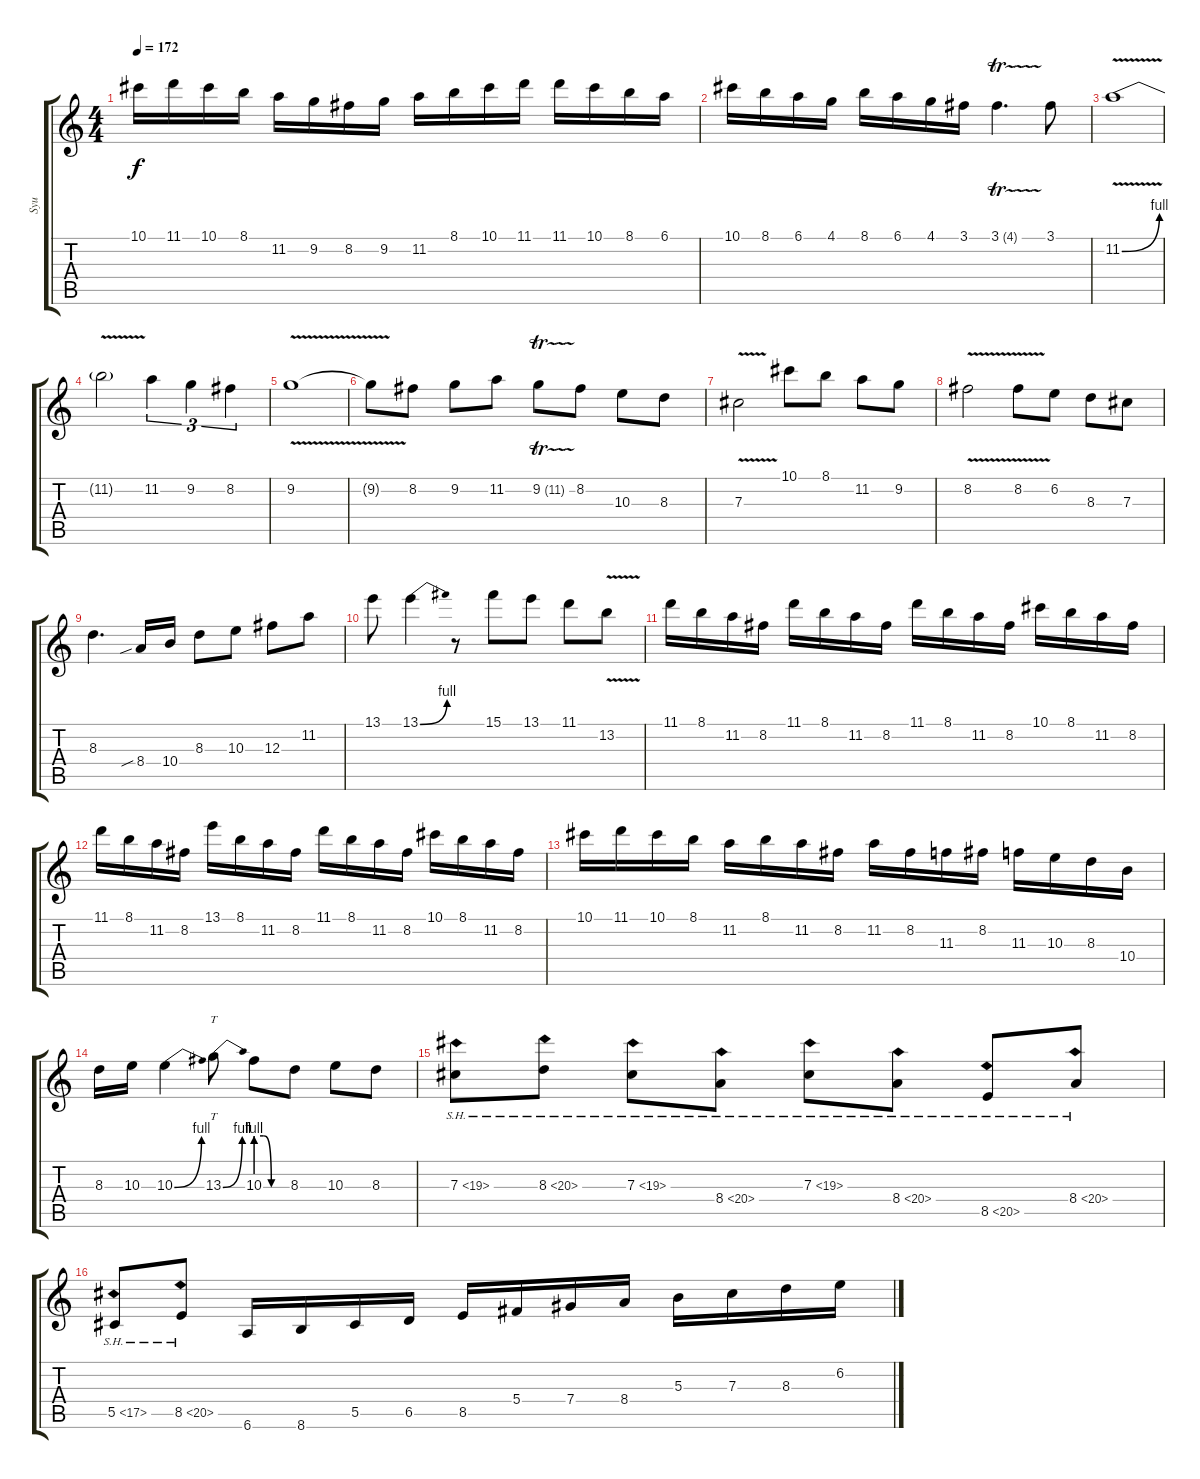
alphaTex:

\track ("Syu" "Syu") {instrument overdrivenguitar}
\staff {score tabs}
\tuning (Eb4 Bb3 Gb3 Db3 Ab2 Eb2) {hide}
\ts (4 4)
\tempo 172
\clef g2
\ks c
10.1.16{dy f} 11.1.16 10.1.16 8.1.16 11.2.16 9.2.16 8.2.16 9.2.16 11.2.16 8.1.16 10.1.16 11.1.16 11.1.16 10.1.16 8.1.16 6.1.16 |
10.1.16 8.1.16 6.1.16 4.1.16 8.1.16 6.1.16 4.1.16 3.1.16 3.1{tr (4 16)}.4{d} 3.1.8 |
11.2{be (bend 0 0 60 4) v}.1 |
11.2{t}.2 11.2.4{tu (3 2)} 9.2.4{tu (3 2)} 8.2.4{tu (3 2)} |
9.2{v}.1 |
9.2{t}.8 8.2.8 9.2.8 11.2.8 9.2{tr (11 16)}.8 8.2.8 10.3.8 8.3.8 |
7.3{v}.2 10.1.8 8.1.8 11.2.8 9.2.8 |
8.2{v}.2 8.2{v}.8 6.2.8 8.3.8 7.3.8 |
8.3.4{d} 8.4{sib}.16 10.4.16 8.3.8 10.3.8 12.3.8 11.2.8 |
13.1.8 13.1{be (bend 0 0 60 4)}.4 r.8 15.1.8 13.1.8 11.1.8 13.2{v}.8 |
11.1.16 8.1.16 11.2.16 8.2.16 11.1.16 8.1.16 11.2.16 8.2.16 11.1.16 8.1.16 11.2.16 8.2.16 10.1.16 8.1.16 11.2.16 8.2.16 |
11.1.16 8.1.16 11.2.16 8.2.16 13.1.16 8.1.16 11.2.16 8.2.16 11.1.16 8.1.16 11.2.16 8.2.16 10.1.16 8.1.16 11.2.16 8.2.16 |
10.1.16 11.1.16 10.1.16 8.1.16 11.2.16 8.1.16 11.2.16 8.2.16 11.2.16 8.2.16 11.3.16 8.2.16 11.3.16 10.3.16 8.3.16 10.4.16 |
8.3.16 10.3.16 10.3{be (bend 0 0 60 4)}.4 13.3{be (bend 0 0 60 4)}.8{tt} 10.3{be (custom 0 4 15 4 30 0 60 0)}.8 8.3.8 10.3.8 8.3.8 |
7.3{sh 12}.8 8.3{sh 12}.8 7.3{sh 12}.8 8.4{sh 12}.8 7.3{sh 12}.8 8.4{sh 12}.8 8.5{sh 12}.8 8.4{sh 12}.8 |
5.5{sh 12}.8 8.5{sh 12}.8 6.6.16 8.6.16 5.5.16 6.5.16 8.5.16 5.4.16 7.4.16 8.4.16 5.3.16 7.3.16 8.3.16 6.2.16
